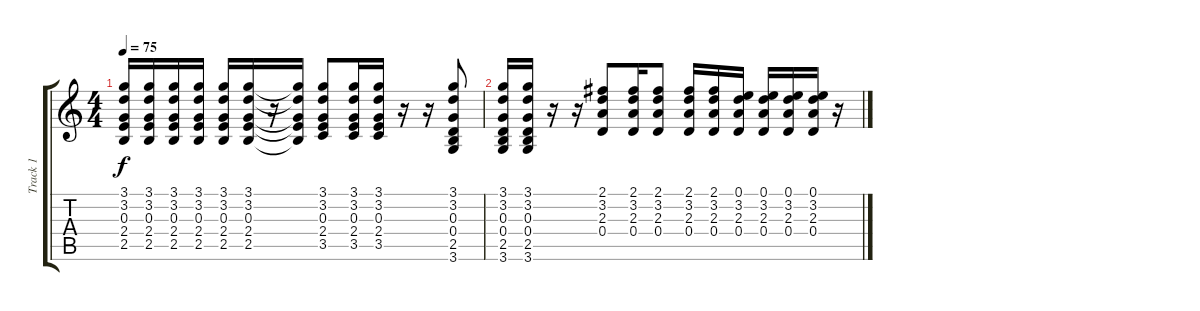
\track ("Track 1" "Track 1") {instrument electricguitarjazz}
\staff {score tabs}
\tuning (E4 B3 G3 D3 A2 E2) {hide}
\ts (4 4)
\tempo 75
\clef g2
\ks c
(3.1{t} 3.2{t} 0.3{t} 2.4{t} 2.5{t}).16{dy f} (3.1 3.2 0.3 2.4 2.5).16 (3.1 3.2 0.3 2.4 2.5).16 (3.1 3.2 0.3 2.4 2.5).16 (3.1 3.2 0.3 2.4 2.5).16 (3.1 3.2 0.3 2.4 2.5).16 r.16 (3.1{t} 3.2{t} 0.3{t} 2.4{t} 2.5{t}).16 (3.1 3.2 0.3 2.4 3.5).8 (3.1 3.2 0.3 2.4 3.5).16 (3.1 3.2 0.3 2.4 3.5).16 r.16 r.16 (3.1 3.2 0.3 0.4 2.5 3.6).8 |
(3.1 3.2 0.3 0.4 2.5 3.6).16 (3.1 3.2 0.3 0.4 2.5 3.6).16 r.16 r.16 (2.1 3.2 2.3 0.4).8 (2.1 3.2 2.3 0.4).16 (2.1 3.2 2.3 0.4).8 (2.1 3.2 2.3 0.4).16 (2.1 3.2 2.3 0.4).16 (0.1 3.2 2.3 0.4).16 (0.1 3.2 2.3 0.4).16 (0.1 3.2 2.3 0.4).16 (0.1 3.2 2.3 0.4).16 r.16
